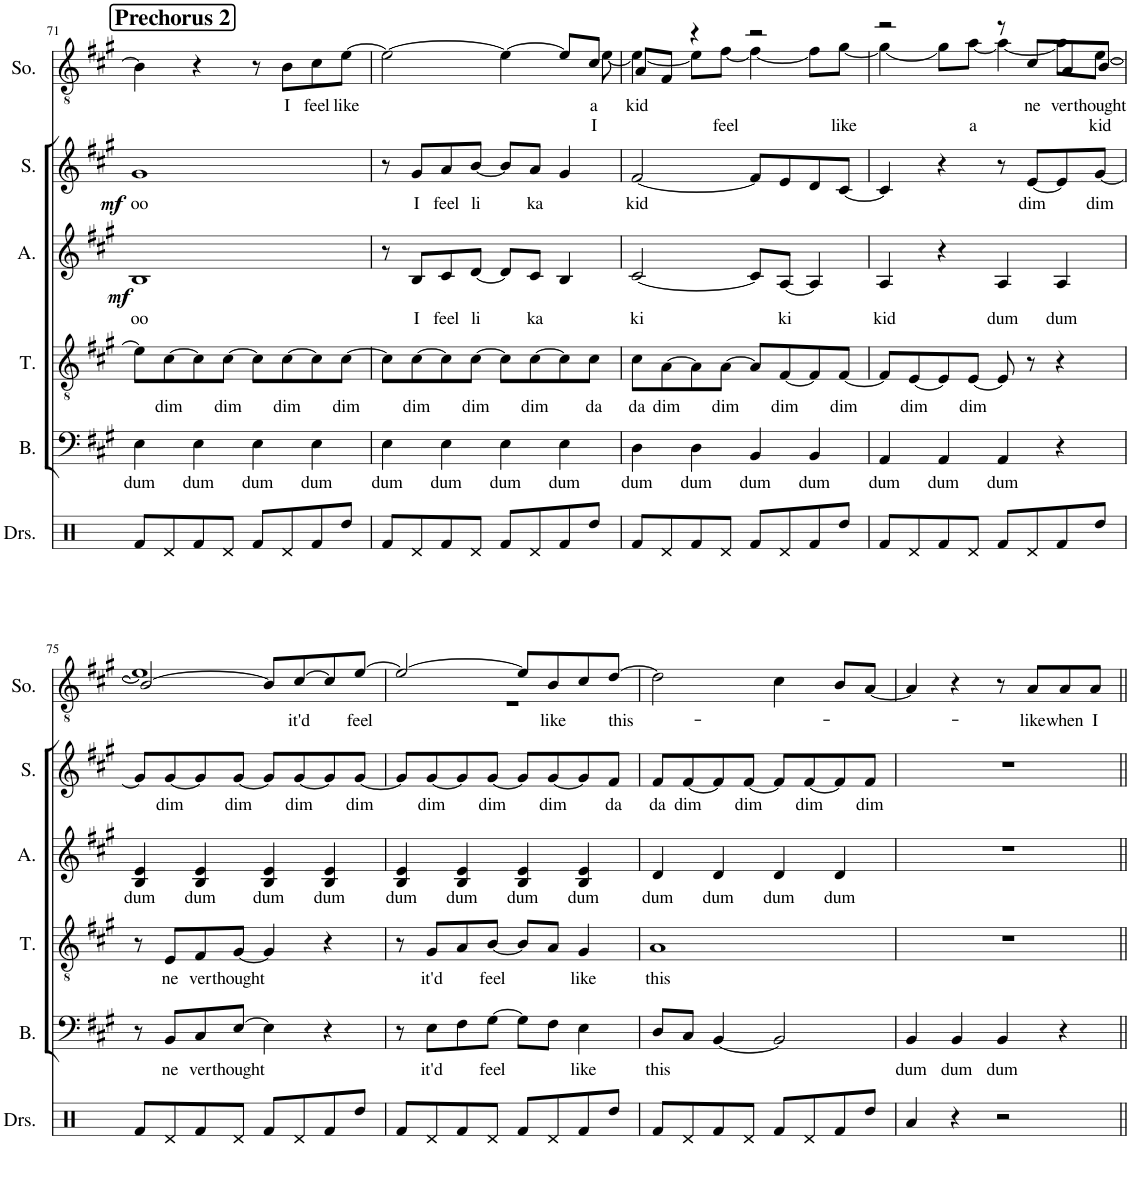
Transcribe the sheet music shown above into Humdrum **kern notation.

**kern	**kern	**text	**kern	**text	**kern	**text	**dynam	**kern	**text	**dynam	**kern	**text	**text
*part6	*part5	*part5	*part4	*part4	*part3	*part3	*part3	*part2	*part2	*part2	*part1	*part1	*part1
*staff6	*staff5	*staff5	*staff4	*staff4	*staff3	*staff3	*staff3	*staff2	*staff2	*staff2	*staff1	*staff1	*staff1
*I"Drumset	*I"Bass	*	*I"Tenor	*	*I"Alto	*	*	*I"Soprano	*	*	*I"Soloist	*	*
*I'Drs.	*I'B.	*	*I'T.	*	*I'A.	*	*	*I'S.	*	*	*I'So.	*	*
!!LO:PB:g=z
*clefX	*clefF4	*	*clefGv2	*	*clefG2	*	*	*clefG2	*	*	*clefGv2	*	*
*k[]	*k[f#c#g#]	*	*k[f#c#g#]	*	*k[f#c#g#]	*	*	*k[f#c#g#]	*	*	*k[f#c#g#]	*	*
*M4/4	*M4/4	*	*M4/4	*	*M4/4	*	*	*M4/4	*	*	*M4/4	*	*
!!LO:REH:place=s1:a:B:cj:fs=14:t=Prechorus 2
=71	=71	=71	=71	=71	=71	=71	=71	=71	=71	=71	=71	=71	=71
!	!	!LO:LY:b	!	!	!	!LO:LY:b	!LO:DY:b	!	!LO:LY:b	!LO:DY:b	!	!	!
8Rf/L	4E\	dum	8e\L]	.	1B	oo	mf	1g#	oo	mf	4B\]	.	.
!	!	!	!	!LO:LY:b	!	!	!	!	!	!	!	!	!
8Rd/	.	.	[8c#\	dim	.	.	.	.	.	.	.	.	.
!	!	!LO:LY:b	!	!	!	!	!	!	!	!	!	!	!
8Rf/	4E\	dum	8c#\]	.	.	.	.	.	.	.	4r	.	.
!	!	!	!	!LO:LY:b	!	!	!	!	!	!	!	!	!
8Rd/J	.	.	[8c#\J	dim	.	.	.	.	.	.	.	.	.
!	!	!LO:LY:b	!	!	!	!	!	!	!	!	!	!	!
8Rf/L	4E\	dum	8c#\L]	.	.	.	.	.	.	.	8r	.	.
!	!	!	!	!LO:LY:b	!	!	!	!	!	!	!	!LO:LY:b	!
8Rd/	.	.	[8c#\	dim	.	.	.	.	.	.	8B\L	I	.
!	!	!LO:LY:b	!	!	!	!	!	!	!	!	!	!LO:LY:b	!
8Rf/	4E\	dum	8c#\]	.	.	.	.	.	.	.	8c#\	feel	.
!	!	!	!	!LO:LY:b	!	!	!	!	!	!	!	!LO:LY:b	!
8Rdd/J	.	.	[8c#\J	dim	.	.	.	.	.	.	[8e\J	like	.
=72	=72	=72	=72	=72	=72	=72	=72	=72	=72	=72	=72	=72	=72
!	!	!LO:LY:b	!	!	!	!	!	!	!	!	!	!	!
*	*	*	*	*	*	*	*	*	*	*	*^	*	*
8Rf/L	4E\	dum	8c#\L]	.	8r	.	.	8r	.	.	2e\_	2..ryy	.	.
!	!	!	!	!LO:LY:b	!	!LO:LY:b	!	!	!LO:LY:b	!	!	!	!	!
8Rd/	.	.	[8c#\	dim	8B/L	I	.	8g#/L	I	.	.	.	.	.
!	!	!LO:LY:b	!	!	!	!LO:LY:b	!	!	!LO:LY:b	!	!	!	!	!
8Rf/	4E\	dum	8c#\]	.	8c#/	feel	.	8a/	feel	.	.	.	.	.
!	!	!	!	!LO:LY:b	!	!LO:LY:b	!	!	!LO:LY:b	!	!	!	!	!
8Rd/J	.	.	[8c#\J	dim	[8d/J	li	.	[8b/J	li	.	.	.	.	.
!	!	!LO:LY:b	!	!	!	!	!	!	!	!	!	!	!	!
8Rf/L	4E\	dum	8c#\L]	.	8d/L]	.	.	8b/L]	.	.	4e\_	.	.	.
!	!	!	!	!LO:LY:b	!	!LO:LY:b	!	!	!LO:LY:b	!	!	!	!	!
8Rd/	.	.	[8c#\	dim	8c#/J	ka	.	8a/J	ka	.	.	.	.	.
!	!	!LO:LY:b	!	!	!	!	!	!	!	!	!	!	!	!
8Rf/	4E\	dum	8c#\]	.	4B/	.	.	4g#/	.	.	8e/L]	.	.	.
!	!	!	!	!LO:LY:b	!	!	!	!	!	!	!	!	!LO:LY:b	!
!	!	!	!	!	!	!	!	!	!	!	!	!	!	!LO:LY:b
8Rdd/J	.	.	8c#\J	da	.	.	.	.	.	.	8c#/J	[8e\	.	I
=73	=73	=73	=73	=73	=73	=73	=73	=73	=73	=73	=73	=73	=73	=73
!	!	!LO:LY:b	!	!LO:LY:b	!	!LO:LY:b	!	!	!LO:LY:b	!	!	!	!LO:LY:b	!
8Rf/L	4D\	dum	8c#\L	da	[2c#/	ki	.	[2f#/	kid	.	8A/L	4e\_	kid	.
!	!	!	!	!LO:LY:b	!	!	!	!	!	!	!	!	!	!
8Rd/	.	.	[8A\	dim	.	.	.	.	.	.	8F#/J	.	.	.
!	!	!LO:LY:b	!	!	!	!	!	!	!	!	!	!	!	!
8Rf/	4D\	dum	8A\]	.	.	.	.	.	.	.	4r	8e\L]	.	.
!	!	!	!	!LO:LY:b	!	!	!	!	!	!	!	!	!	!LO:LY:b
8Rd/J	.	.	[8A\J	dim	.	.	.	.	.	.	.	[8f#\J	.	feel
!	!	!LO:LY:b	!	!	!	!	!	!	!	!	!	!	!	!
8Rf/L	4BB/	dum	8A/L]	.	8c#/L]	.	.	8f#/L]	.	.	2r	4f#\_	.	.
!	!	!	!	!LO:LY:b	!	!LO:LY:b	!	!	!	!	!	!	!	!
8Rd/	.	.	[8F#/	dim	[8A/J	ki	.	8e/	.	.	.	.	.	.
!	!	!LO:LY:b	!	!	!	!	!	!	!	!	!	!	!	!
8Rf/	4BB/	dum	8F#/]	.	4A/]	.	.	8d/	.	.	.	8f#\L]	.	.
!	!	!	!	!LO:LY:b	!	!	!	!	!	!	!	!	!	!LO:LY:b
8Rdd/J	.	.	[8F#/J	dim	.	.	.	[8c#/J	.	.	.	[8g#\J	.	like
=74	=74	=74	=74	=74	=74	=74	=74	=74	=74	=74	=74	=74	=74	=74
!	!	!LO:LY:b	!	!	!	!LO:LY:b	!	!	!	!	!	!	!	!
8Rf/L	4AA/	dum	8F#/L]	.	4A/	kid	.	4c#/]	.	.	2r	4g#\_	.	.
!	!	!	!	!LO:LY:b	!	!	!	!	!	!	!	!	!	!
8Rd/	.	.	[8E/	dim	.	.	.	.	.	.	.	.	.	.
!	!	!LO:LY:b	!	!	!	!	!	!	!	!	!	!	!	!
8Rf/	4AA/	dum	8E/]	.	4r	.	.	4r	.	.	.	8g#\L]	.	.
!	!	!	!	!LO:LY:b	!	!	!	!	!	!	!	!	!	!LO:LY:b
8Rd/J	.	.	[8E/J	dim	.	.	.	.	.	.	.	[8a\J	.	a
!	!	!LO:LY:b	!	!	!	!LO:LY:b	!	!	!	!	!	!	!	!
8Rf/L	4AA/	dum	8E/]	.	4A/	dum	.	8r	.	.	8r	4a\_	.	.
!	!	!	!	!	!	!	!	!	!LO:LY:b	!	!	!	!LO:LY:b	!
8Rd/	.	.	8r	.	.	.	.	[8e/L	dim	.	8c#/L	.	ne	.
!	!	!	!	!	!	!LO:LY:b	!	!	!	!	!	!	!LO:LY:b	!
8Rf/	4r	.	4r	.	4A/	dum	.	8e/]	.	.	8A/	8a\L]	ver	.
!	!	!	!	!	!	!	!	!	!LO:LY:b	!	!	!	!LO:LY:b	!
!	!	!	!	!	!	!	!	!	!	!	!	!	!	!LO:LY:b
8Rdd/J	.	.	.	.	.	.	.	[8g#/J	dim	.	[8B/J	[8e\J	.	kid
!!LO:LB:g=z	!!
=75	=75	=75	=75	=75	=75	=75	=75	=75	=75	=75	=75	=75	=75	=75
!	!	!	!	!	!	!LO:LY:b	!	!	!	!	!	!	!	!
8Rf/L	8r	.	8r	.	4B/ 4e/	dum	.	8g#/L]	.	.	2B/_	1e]	.	.
!	!	!LO:LY:b	!	!LO:LY:b	!	!	!	!	!LO:LY:b	!	!	!	!	!
8Rd/	8BB/L	ne	8E/L	ne	.	.	.	[8g#/	dim	.	.	.	.	.
!	!	!LO:LY:b	!	!LO:LY:b	!	!LO:LY:b	!	!	!	!	!	!	!	!
8Rf/	8C#/	ver	8F#/	ver	4B/ 4e/	dum	.	8g#/]	.	.	.	.	.	.
!	!	!LO:LY:b	!	!LO:LY:b	!	!	!	!	!LO:LY:b	!	!	!	!	!
8Rd/J	[8E/J	thought	[8G#/J	thought	.	.	.	[8g#/J	dim	.	.	.	.	.
!	!	!	!	!	!	!LO:LY:b	!	!	!	!	!	!	!	!
8Rf/L	4E\]	.	4G#/]	.	4B/ 4e/	dum	.	8g#/L]	.	.	8B/L]	.	.	.
!	!	!	!	!	!	!	!	!	!LO:LY:b	!	!	!	!LO:LY:b	!
8Rd/	.	.	.	.	.	.	.	[8g#/	dim	.	[8c#/	.	it'd	.
!	!	!	!	!	!	!LO:LY:b	!	!	!	!	!	!	!	!
8Rf/	4r	.	4r	.	4B/ 4e/	dum	.	8g#/]	.	.	8c#/]	.	.	.
!	!	!	!	!	!	!	!	!	!LO:LY:b	!	!	!	!LO:LY:b	!
8Rdd/J	.	.	.	.	.	.	.	[8g#/J	dim	.	[8e/J	.	feel	.
=76	=76	=76	=76	=76	=76	=76	=76	=76	=76	=76	=76	=76	=76	=76
!	!	!	!	!	!	!LO:LY:b	!	!	!	!	!	!	!	!
8Rf/L	8r	.	8r	.	4B/ 4e/	dum	.	8g#/L]	.	.	2e/_	1r	.	.
!	!	!LO:LY:b	!	!LO:LY:b	!	!	!	!	!LO:LY:b	!	!	!	!	!
8Rd/	8E\L	it'd	8G#/L	it'd	.	.	.	[8g#/	dim	.	.	.	.	.
!	!	!	!	!	!	!LO:LY:b	!	!	!	!	!	!	!	!
8Rf/	8F#\	.	8A/	.	4B/ 4e/	dum	.	8g#/]	.	.	.	.	.	.
!	!	!LO:LY:b	!	!LO:LY:b	!	!	!	!	!LO:LY:b	!	!	!	!	!
8Rd/J	[8G#\J	feel	[8B/J	feel	.	.	.	[8g#/J	dim	.	.	.	.	.
!	!	!	!	!	!	!LO:LY:b	!	!	!	!	!	!	!	!
8Rf/L	8G#\L]	.	8B/L]	.	4B/ 4e/	dum	.	8g#/L]	.	.	8e/L]	.	.	.
!	!	!	!	!	!	!	!	!	!LO:LY:b	!	!	!	!LO:LY:b	!
8Rd/	8F#\J	.	8A/J	.	.	.	.	[8g#/	dim	.	8B/	.	like	.
!	!	!LO:LY:b	!	!LO:LY:b	!	!LO:LY:b	!	!	!	!	!	!	!	!
8Rf/	4E\	like	4G#/	like	4B/ 4e/	dum	.	8g#/]	.	.	8c#/	.	.	.
!	!	!	!	!	!	!	!	!	!LO:LY:b	!	!	!	!LO:LY:b	!
8Rdd/J	.	.	.	.	.	.	.	8f#/J	da	.	[8d/J	.	this-	.
*	*	*	*	*	*	*	*	*	*	*	*v	*v	*	*
=77	=77	=77	=77	=77	=77	=77	=77	=77	=77	=77	=77	=77	=77
!	!	!LO:LY:b	!	!LO:LY:b	!	!LO:LY:b	!	!	!LO:LY:b	!	!	!	!
8Rf/L	8D/L	this	1A	this	4d/	dum	.	8f#/L	da	.	2d\]	.	.
!	!	!	!	!	!	!	!	!	!LO:LY:b	!	!	!	!
8Rd/	8C#/J	.	.	.	.	.	.	[8f#/	dim	.	.	.	.
!	!	!	!	!	!	!LO:LY:b	!	!	!	!	!	!	!
8Rf/	[4BB/	.	.	.	4d/	dum	.	8f#/]	.	.	.	.	.
!	!	!	!	!	!	!	!	!	!LO:LY:b	!	!	!	!
8Rd/J	.	.	.	.	.	.	.	[8f#/J	dim	.	.	.	.
!	!	!	!	!	!	!LO:LY:b	!	!	!	!	!	!	!
8Rf/L	2BB/]	.	.	.	4d/	dum	.	8f#/L]	.	.	4c#\	.	.
!	!	!	!	!	!	!	!	!	!LO:LY:b	!	!	!	!
8Rd/	.	.	.	.	.	.	.	[8f#/	dim	.	.	.	.
!	!	!	!	!	!	!LO:LY:b	!	!	!	!	!	!	!
8Rf/	.	.	.	.	4d/	dum	.	8f#/]	.	.	8B/L	.	.
!	!	!	!	!	!	!	!	!	!LO:LY:b	!	!	!	!
8Rdd/J	.	.	.	.	.	.	.	8f#/J	dim	.	[8A/J	.	.
=78	=78	=78	=78	=78	=78	=78	=78	=78	=78	=78	=78	=78	=78
!	!	!LO:LY:b	!	!	!	!	!	!	!	!	!	!	!
4Ra/	4BB/	dum	1r	.	1r	.	.	1r	.	.	4A/]	.	.
!	!	!LO:LY:b	!	!	!	!	!	!	!	!	!	!	!
4r	4BB/	dum	.	.	.	.	.	.	.	.	4r	.	.
!	!	!LO:LY:b	!	!	!	!	!	!	!	!	!	!	!
2r	4BB/	dum	.	.	.	.	.	.	.	.	8r	.	.
!	!	!	!	!	!	!	!	!	!	!	!	!LO:LY:b	!
.	.	.	.	.	.	.	.	.	.	.	8A/L	like	.
!	!	!	!	!	!	!	!	!	!	!	!	!LO:LY:b	!
.	4r	.	.	.	.	.	.	.	.	.	8A/	when	.
!	!	!	!	!	!	!	!	!	!	!	!	!LO:LY:b	!
.	.	.	.	.	.	.	.	.	.	.	8A/J	I	.
=||	=||	=||	=||	=||	=||	=||	=||	=||	=||	=||	=||	=||	=||
*-	*-	*-	*-	*-	*-	*-	*-	*-	*-	*-	*-	*-	*-
